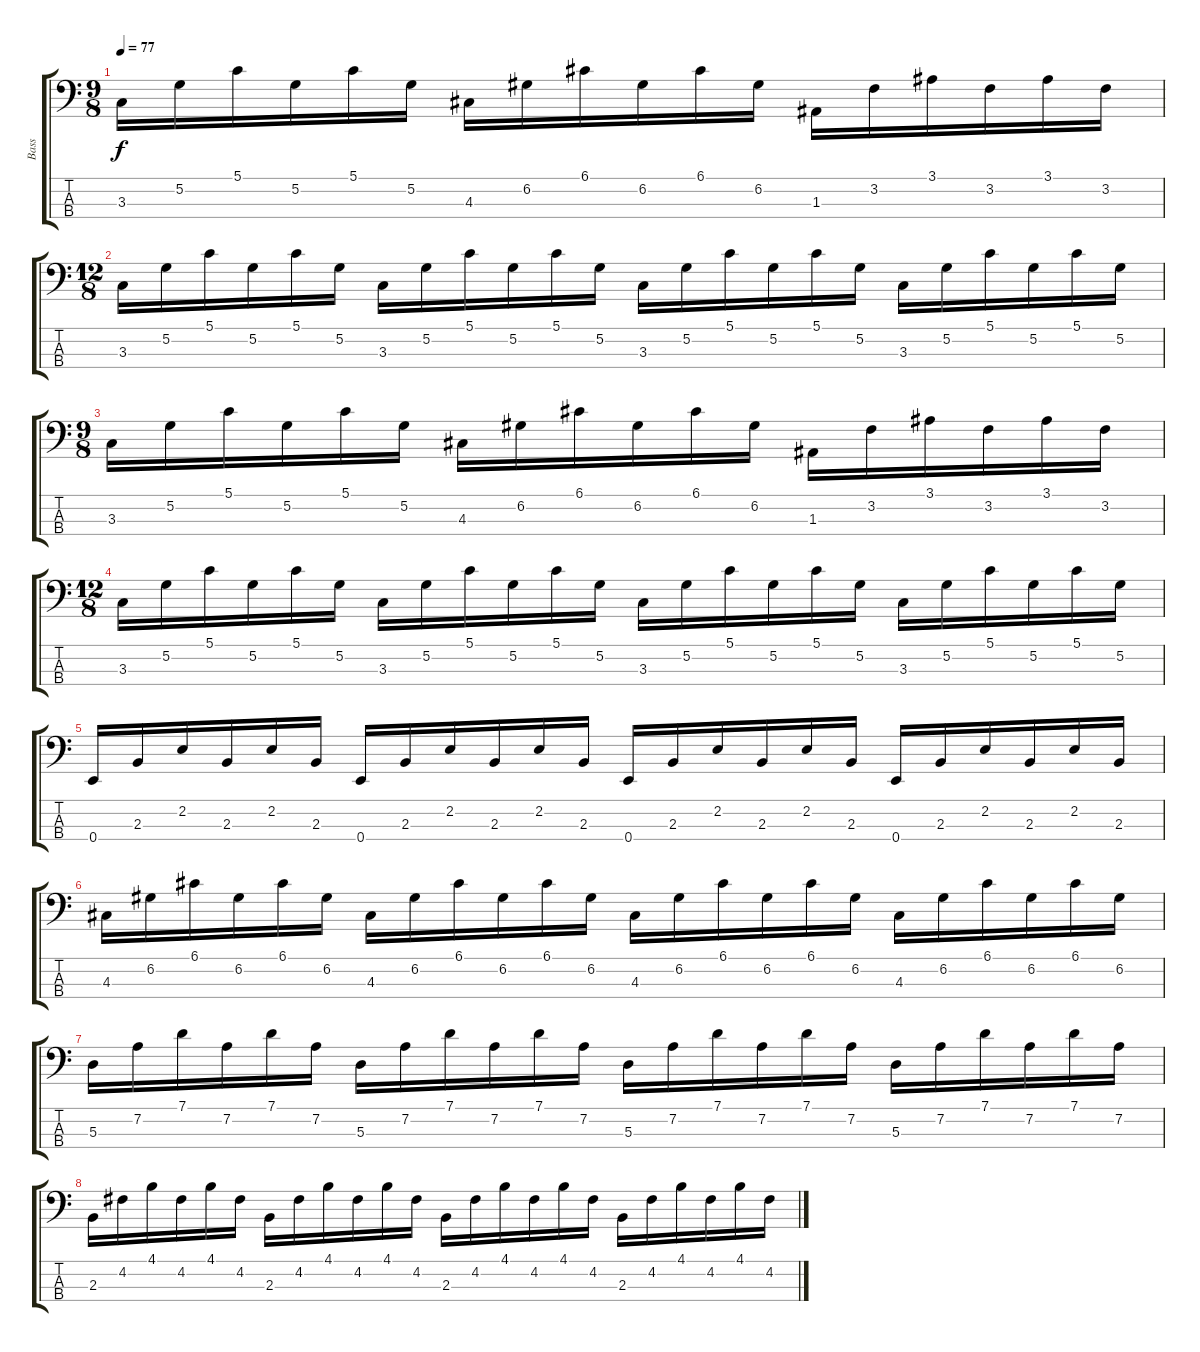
\track ("Bass" "Bass") {instrument electricbassfinger}
\staff {score tabs}
\tuning (G2 D2 A1 E1) {hide}
\ts (9 8)
\tempo 77
\clef f4
\ks c
3.3.16{dy f} 5.2.16 5.1.16 5.2.16 5.1.16 5.2.16 4.3.16 6.2.16 6.1.16 6.2.16 6.1.16 6.2.16 1.3.16 3.2.16 3.1.16 3.2.16 3.1.16 3.2.16 |
\ts (12 8)
3.3.16 5.2.16 5.1.16 5.2.16 5.1.16 5.2.16 3.3.16 5.2.16 5.1.16 5.2.16 5.1.16 5.2.16 3.3.16 5.2.16 5.1.16 5.2.16 5.1.16 5.2.16 3.3.16 5.2.16 5.1.16 5.2.16 5.1.16 5.2.16 |
\ts (9 8)
3.3.16 5.2.16 5.1.16 5.2.16 5.1.16 5.2.16 4.3.16 6.2.16 6.1.16 6.2.16 6.1.16 6.2.16 1.3.16 3.2.16 3.1.16 3.2.16 3.1.16 3.2.16 |
\ts (12 8)
3.3.16 5.2.16 5.1.16 5.2.16 5.1.16 5.2.16 3.3.16 5.2.16 5.1.16 5.2.16 5.1.16 5.2.16 3.3.16 5.2.16 5.1.16 5.2.16 5.1.16 5.2.16 3.3.16 5.2.16 5.1.16 5.2.16 5.1.16 5.2.16 |
0.4.16 2.3.16 2.2.16 2.3.16 2.2.16 2.3.16 0.4.16 2.3.16 2.2.16 2.3.16 2.2.16 2.3.16 0.4.16 2.3.16 2.2.16 2.3.16 2.2.16 2.3.16 0.4.16 2.3.16 2.2.16 2.3.16 2.2.16 2.3.16 |
4.3.16 6.2.16 6.1.16 6.2.16 6.1.16 6.2.16 4.3.16 6.2.16 6.1.16 6.2.16 6.1.16 6.2.16 4.3.16 6.2.16 6.1.16 6.2.16 6.1.16 6.2.16 4.3.16 6.2.16 6.1.16 6.2.16 6.1.16 6.2.16 |
5.3.16 7.2.16 7.1.16 7.2.16 7.1.16 7.2.16 5.3.16 7.2.16 7.1.16 7.2.16 7.1.16 7.2.16 5.3.16 7.2.16 7.1.16 7.2.16 7.1.16 7.2.16 5.3.16 7.2.16 7.1.16 7.2.16 7.1.16 7.2.16 |
2.3.16 4.2.16 4.1.16 4.2.16 4.1.16 4.2.16 2.3.16 4.2.16 4.1.16 4.2.16 4.1.16 4.2.16 2.3.16 4.2.16 4.1.16 4.2.16 4.1.16 4.2.16 2.3.16 4.2.16 4.1.16 4.2.16 4.1.16 4.2.16
